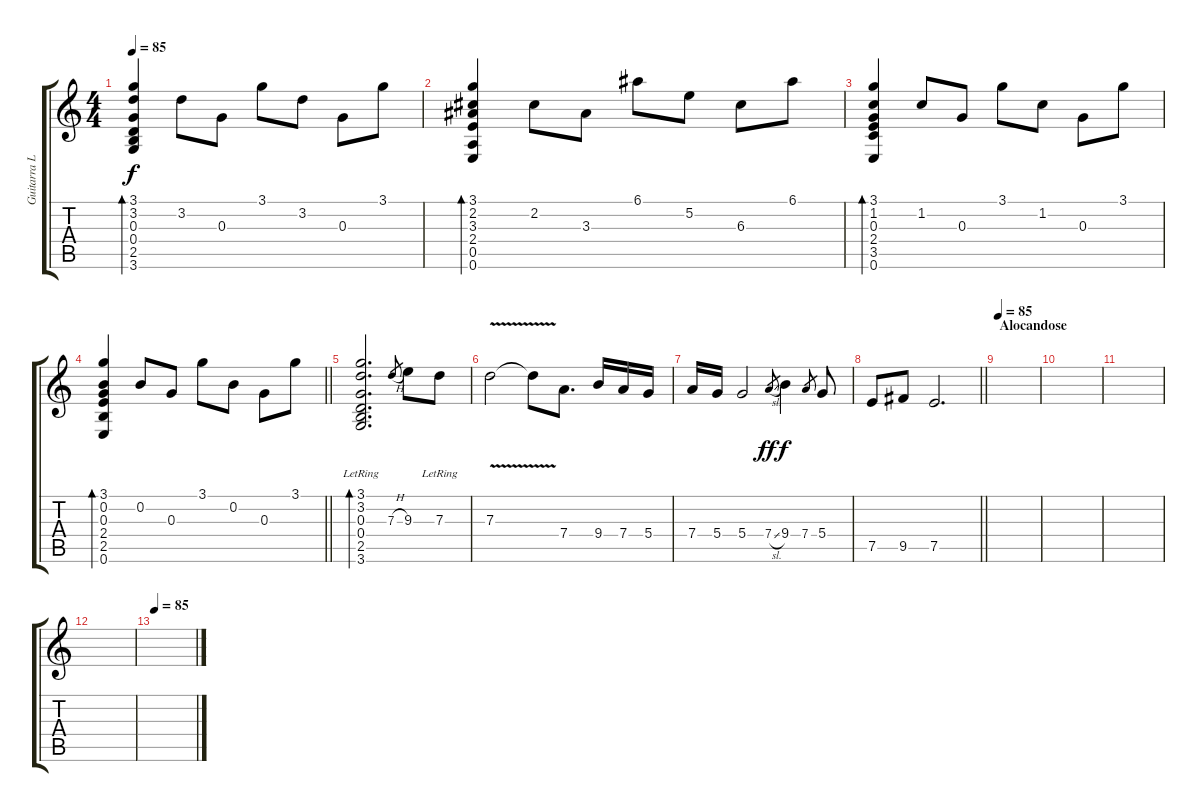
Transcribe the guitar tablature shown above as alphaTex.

\track ("Guitarra Limpia" "Guitarra L") {instrument electricguitarmuted}
\staff {score tabs}
\tuning (E4 B3 G3 D3 A2 E2) {hide}
\ts (4 4)
\tempo 85
\clef g2
\ks c
(3.1 3.2 0.3 0.4 2.5 3.6).4{bd 60 dy f} 3.2.8 0.3.8 3.1.8 3.2.8 0.3.8 3.1.8 |
(3.1 2.2 3.3 2.4 0.5 0.6).4{bd 60} 2.2.8 3.3.8 6.1.8 5.2.8 6.3.8 6.1.8 |
(3.1 1.2 0.3 2.4 3.5 0.6).4{bd 60} 1.2.8 0.3.8 3.1.8 1.2.8 0.3.8 3.1.8 |
\barLineRight lightlight
(3.1 0.2 0.3 2.4 2.5 0.6).4{bd 60} 0.2.8 0.3.8 3.1.8 0.2.8 0.3.8 3.1.8 |
(3.1{lr} 3.2{lr} 0.3{lr} 0.4{lr} 2.5{lr} 3.6{lr}).2{d bd 60} 7.3{h}.8{gr} 9.3.8 7.3{lr}.8 |
7.3{v}.2 7.3{t}.8 7.4.8{d} 9.4.16 7.4.16 5.4.16 |
7.4.16 5.4.16 5.4.2 7.4{sl}.8{gr dy ff} 9.4.4{dy f} 7.4.8{gr} 5.4.8 |
\barLineRight lightlight
7.5.8 9.5.8 7.5.2{d} |
\section ("" "Alocandose")
\tempo 85
|
|
|
|
\tempo 85
